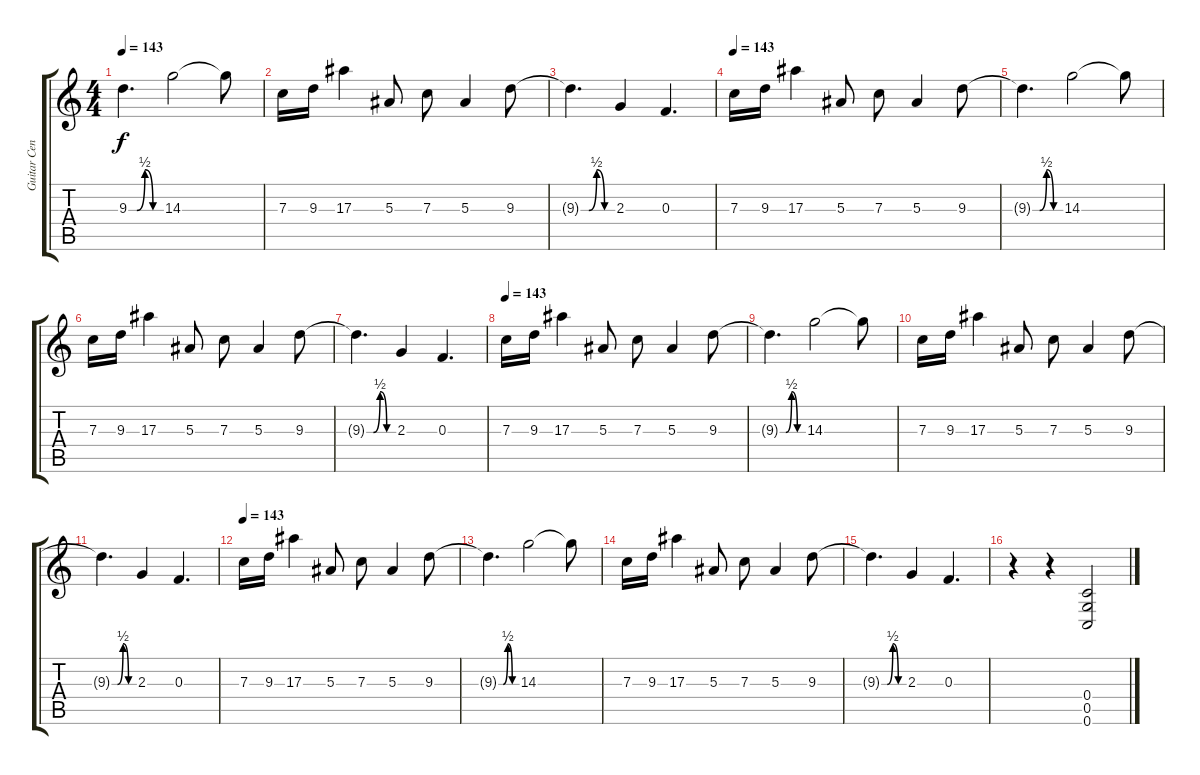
\track ("Guitar Centre" "Guitar Cen") {instrument distortionguitar}
\staff {score tabs}
\tuning (D4 A3 F3 C3 G2 C2) {hide}
\ts (4 4)
\tempo 143
\clef g2
\ks c
9.3{be (custom 0 0 15 0 30 2 45 0 60 0) t}.4{d dy f} 14.3.2 14.3{t}.8 |
7.3.16 9.3.16 17.3.4 5.3.8 7.3.8 5.3.4 9.3.8 |
9.3{be (custom 0 0 15 0 30 2 45 0 60 0) t}.4{d} 2.3.4 0.3.4{d} |
\tempo 143
7.3.16 9.3.16 17.3.4 5.3.8 7.3.8 5.3.4 9.3.8 |
9.3{be (custom 0 0 15 0 30 2 45 0 60 0) t}.4{d} 14.3.2 14.3{t}.8 |
7.3.16 9.3.16 17.3.4 5.3.8 7.3.8 5.3.4 9.3.8 |
9.3{be (custom 0 0 15 0 30 2 45 0 60 0) t}.4{d} 2.3.4 0.3.4{d} |
\tempo 143
7.3.16 9.3.16 17.3.4 5.3.8 7.3.8 5.3.4 9.3.8 |
9.3{be (custom 0 0 15 0 30 2 45 0 60 0) t}.4{d} 14.3.2 14.3{t}.8 |
7.3.16 9.3.16 17.3.4 5.3.8 7.3.8 5.3.4 9.3.8 |
9.3{be (custom 0 0 15 0 30 2 45 0 60 0) t}.4{d} 2.3.4 0.3.4{d} |
\tempo 143
7.3.16 9.3.16 17.3.4 5.3.8 7.3.8 5.3.4 9.3.8 |
9.3{be (custom 0 0 15 0 30 2 45 0 60 0) t}.4{d} 14.3.2 14.3{t}.8 |
7.3.16 9.3.16 17.3.4 5.3.8 7.3.8 5.3.4 9.3.8 |
9.3{be (custom 0 0 15 0 30 2 45 0 60 0) t}.4{d} 2.3.4 0.3.4{d} |
r.4 r.4 (0.4 0.5 0.6).2
